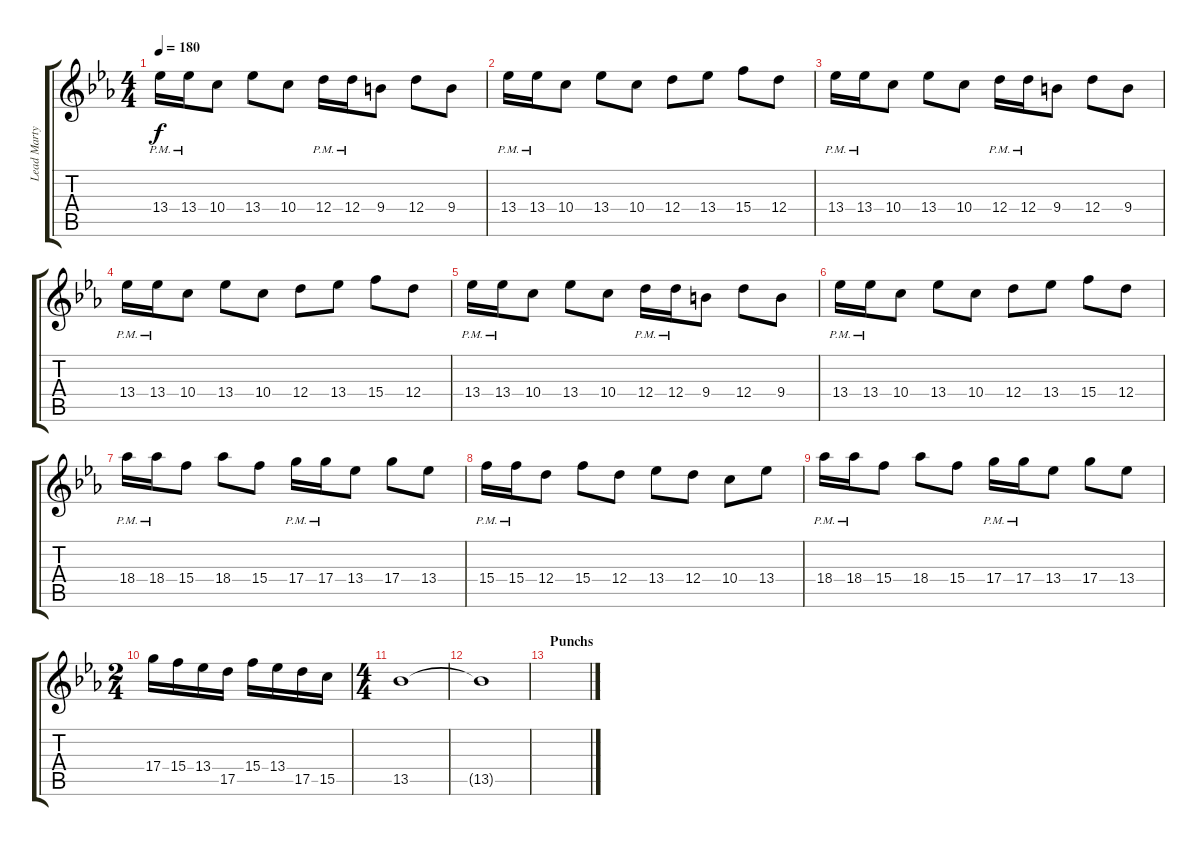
\track ("Lead Marty" "Lead Marty") {instrument overdrivenguitar}
\staff {score tabs}
\tuning (E4 B3 G3 D3 A2 E2) {hide}
\ts (4 4)
\tempo 180
\clef g2
\ks eb
13.4{pm}.16{dy f} 13.4{pm}.16 10.4.8 13.4.8 10.4.8 12.4{pm}.16 12.4{pm}.16 9.4.8 12.4.8 9.4.8 |
13.4{pm}.16 13.4{pm}.16 10.4.8 13.4.8 10.4.8 12.4.8 13.4.8 15.4.8 12.4.8 |
13.4{pm}.16 13.4{pm}.16 10.4.8 13.4.8 10.4.8 12.4{pm}.16 12.4{pm}.16 9.4.8 12.4.8 9.4.8 |
13.4{pm}.16 13.4{pm}.16 10.4.8 13.4.8 10.4.8 12.4.8 13.4.8 15.4.8 12.4.8 |
13.4{pm}.16 13.4{pm}.16 10.4.8 13.4.8 10.4.8 12.4{pm}.16 12.4{pm}.16 9.4.8 12.4.8 9.4.8 |
13.4{pm}.16 13.4{pm}.16 10.4.8 13.4.8 10.4.8 12.4.8 13.4.8 15.4.8 12.4.8 |
18.4{pm}.16 18.4{pm}.16 15.4.8 18.4.8 15.4.8 17.4{pm}.16 17.4{pm}.16 13.4.8 17.4.8 13.4.8 |
15.4{pm}.16 15.4{pm}.16 12.4.8 15.4.8 12.4.8 13.4.8 12.4.8 10.4.8 13.4.8 |
18.4{pm}.16 18.4{pm}.16 15.4.8 18.4.8 15.4.8 17.4{pm}.16 17.4{pm}.16 13.4.8 17.4.8 13.4.8 |
\ts (2 4)
17.4.16 15.4.16 13.4.16 17.5.16 15.4.16 13.4.16 17.5.16 15.5.16 |
\ts (4 4)
13.5.1 |
13.5{t}.1 |
\section ("" "Punchs")
